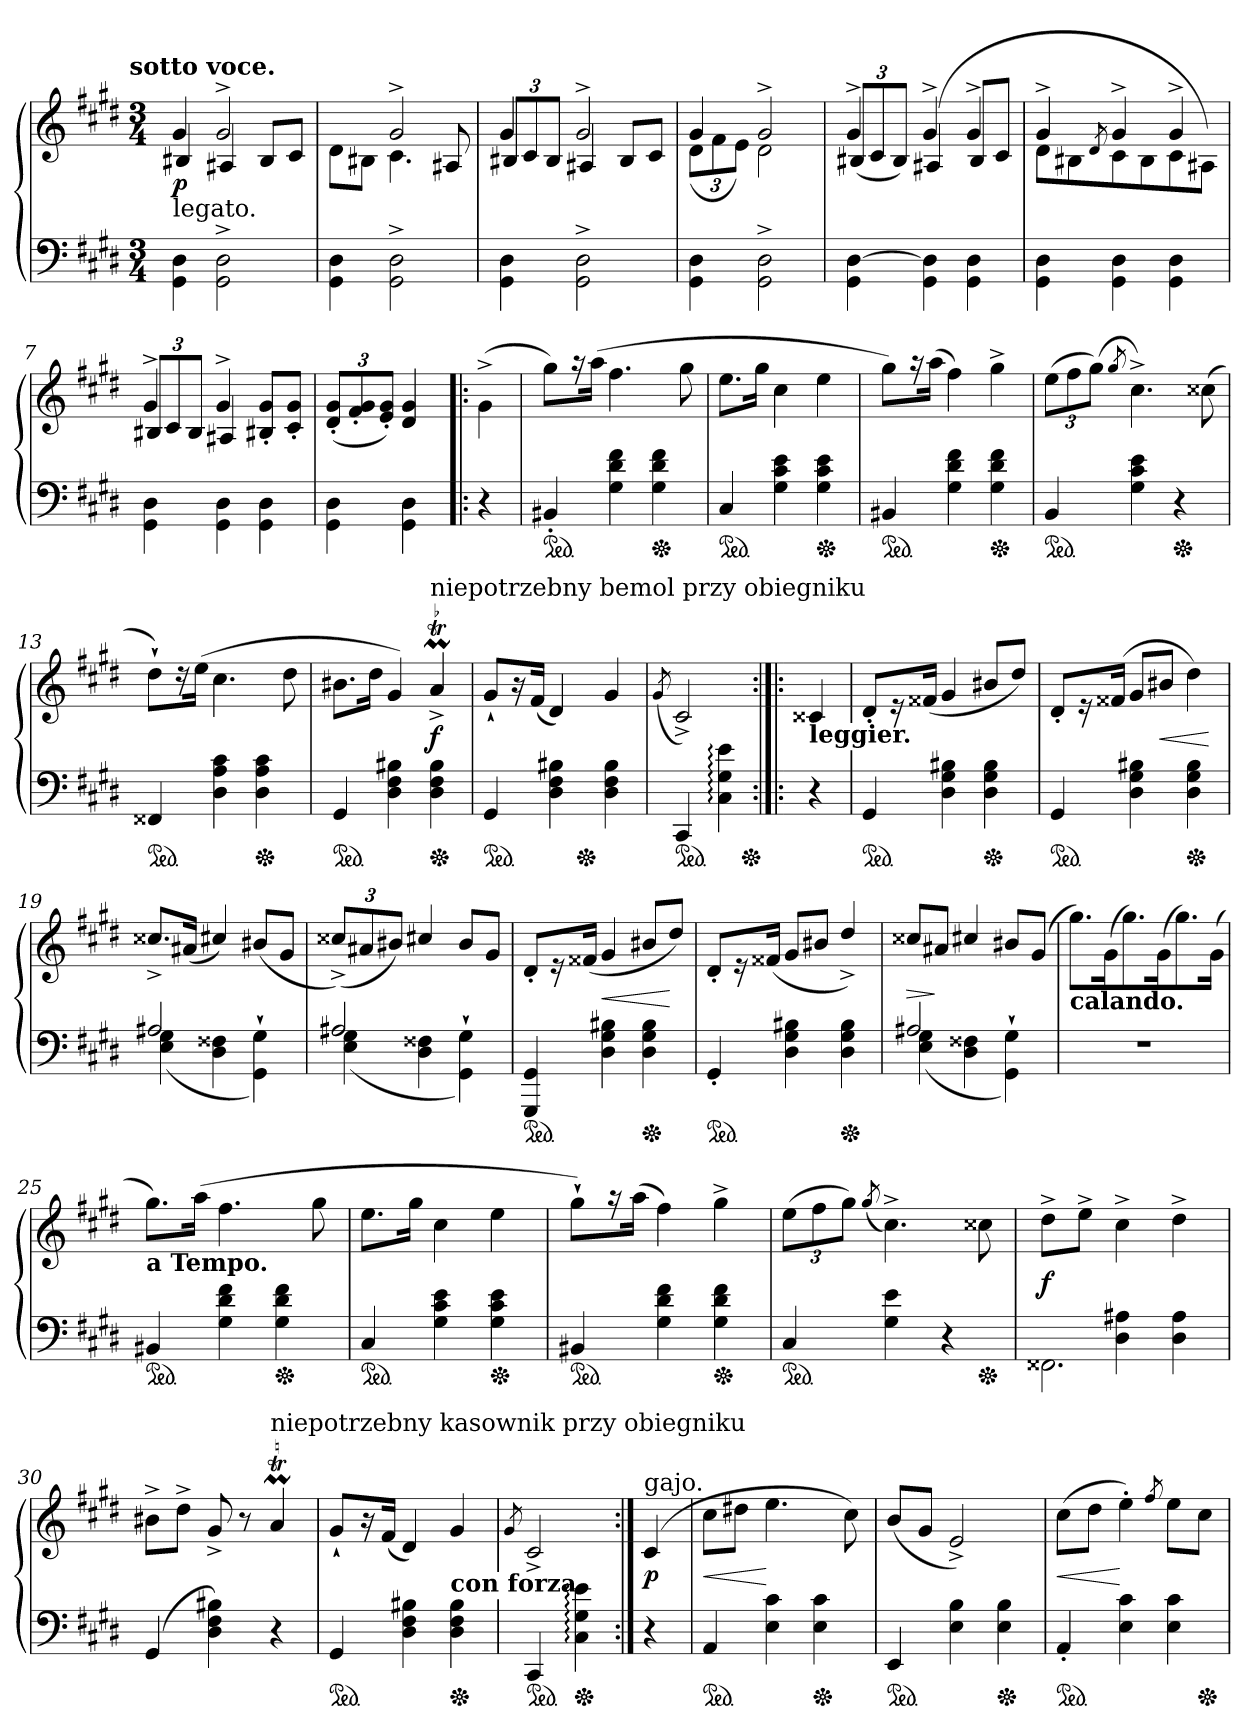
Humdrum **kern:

**kern	**kern	**dynam
*part1	*part1	*part1
*staff2	*staff1	*staff1/2
*clefF4	*clefG2	*
*k[f#c#g#d#]	*k[f#c#g#d#]	*
!!LO:TX:omd:t=sotto voce.
*M3/4	*M3/4	*
=1	=1	=1
*	*^	*
!LO:TX:a:t=legato.	!	!	!
4GG#\ 4D#\	4g#	4B#X/	p
2GG#^<\ 2D#^<\	2g#^	4A#X/	.
.	.	8B#/L	.
.	.	8c#/J	.
=2	=2	=2	=2
4GG#\ 4D#\	4ryy	8d#\L	.
.	.	8B#XJ	.
2GG#^<\ 2D#^<\	2g#^	4.c#	.
.	.	8A#X/	.
=3	=3	=3	=3
4GG#\ 4D#\	4g#	12B#XL	.
.	.	12c#/	.
.	.	12B#/J	.
2GG#^<\ 2D#^<\	2g#^	4A#X/	.
.	.	8B#/L	.
.	.	8c#/J	.
=4	=4	=4	=4
4GG#\ 4D#\	4g#	(12d#L	.
.	.	12f#	.
.	.	12eJ)	.
2GG#^<\ 2D#^<\	2g#^	2d#	.
=5	=5	=5	=5
4GG#\ [4D#\	4g#^	(>12B#XL	.
.	.	12c#/	.
.	.	12B#/J)	.
4GG#\ 4D#]\	4g#^	(4A#X/	.
4GG#\ 4D#\	4g#^	8B#/L	.
.	.	8c#/J	.
=6	=6	=6	=6
4GG#\ 4D#\	4g#^	8d#L	.
.	.	8B#X	.
.	8qd#/	.	.
4GG#\ 4D#\	4g#^	8c#	.
.	.	8B#	.
4GG#\ 4D#\	4g#^	8c#	.
.	.	8A#XJ)	.
=7	=7	=7	=7
4GG#\ 4D#\	4g#^	12B#XL	.
.	.	12c#/	.
.	.	12B#/J	.
4GG#\ 4D#\	4g#^	4A#X/	.
4GG#\ 4D#\	8B#X' 8g#'L	4ryy	.
.	8c#' 8g#'J	.	.
*	*v	*v	*
=8	=8	=8
4GG#\ 4D#\	(<12d#'> 12g#'>L	.
.	12f#'> 12g#'>	.
.	12e'> 12g#'>J)	.
4GG#\ 4D#\	4d# 4g#	.
=!|:	=!|:	=!|:
4r	(>4g#^>\	.
=9	=9	=9
*ped	*	*
4BB#X'	8gg#L)	.
.	16r	.
.	(16aaJk	.
4G# 4d# 4f#	4.ff#	.
*Xped	*	*
4G# 4d# 4f#	.	.
.	8gg#	.
=10	=10	=10
*ped	*	*
4C#	8.eeL	.
.	16gg#Jk	.
4G# 4c# 4e	4cc#	.
*Xped	*	*
4G# 4c# 4e	4ee	.
=11	=11	=11
*ped	*	*
4BB#X	8gg#L)	.
.	16r	.
.	(16aaJk	.
4G# 4d# 4f#	4ff#)	.
*Xped	*	*
4G# 4d# 4f#	4gg#^	.
=12	=12	=12
*ped	*	*
4BB	(12eeL	.
.	12ff#	.
.	(<12gg#J)	.
.	8qgg#/	.
4G# 4c# 4e	4.cc#^)	.
*Xped	*	*
4r	.	.
.	(8cc##X	.
=13	=13	=13
*ped	*	*
4FF##X	8dd#`L)	.
.	16r	.
.	(16eeJk	.
4D# 4A 4c#	4.cc#	.
*Xped	*	*
4D# 4A 4c#	.	.
.	8dd#	.
=14	=14	=14
*ped	*	*
4GG#	8.b#XL	.
.	16dd#Jk	.
4D# 4F# 4B#X	4g#)	.
!	!LO:TX:a:t=niepotrzebny bemol przy obiegniku	!
!	!LO:TR:acc=-	!
*Xped	*	*
4D# 4F# 4B#	4atM^>	f
=15	=15	=15
!	!LO:TX:a:B:t=con forza.	!
*ped	*	*
*	*^	*
4GG#	8g#`L	4.ryy	.
.	16r	.	.
.	(16f#Jk	.	.
4D# 4F# 4B#X	4d#)	.	.
*Xped	*	*	*
.	.	4.ryy	.
4D# 4F# 4B#	4g#	.	.
*	*v	*v	*
=16	=16	=16
.	(<8qg#/	.
*ped	*	*
4CC#	2c#^>)	.
4C#: 4G#: 4e:	.	.
*Xped	*	*
=:|!|:	=:|!|:	=:|!|:
!	!LO:TX:b:B:t=leggier.	!
4r	4c##X	.
=17	=17	=17
*ped	*	*
4GG#	8d#'L	.
.	16r	.
.	(<16f##XJk	.
4D# 4G# 4B#X	4g#	.
*Xped	*	*
4D# 4G# 4B#	8b#X/L	.
.	8dd#J)	.
=18	=18	=18
*ped	*	*
4GG#	8d#'L	.
.	16r	.
.	(<16f##XJk	.
4D# 4G# 4B#X	8g#L	.
.	8b#XJ	<
*Xped	*	*
4D# 4G# 4B#	4dd#)	.
.	.	[
=19	=19	=19
*^	*	*
2A#X	(>4E 4G#	8.cc##X^/L	.
.	.	(<16a#XJk	.
.	4D# 4F##X	4cc#X/)	.
4ryy	4GG#`\ 4G#`\)	(<8b#XL	.
.	.	8g#J	.
=20	=20	=20	=20
2A#X	(>4E 4G#	(12cc##X^>/L)	.
.	.	12a#X	.
.	.	12b#XJ)	.
.	4D# 4F##X	4cc#X/	.
4ryy	4GG#`\ 4G#`\)	8b#L	.
.	.	8g#J	.
*v	*v	*	*
=21	=21	=21
*ped	*	*
4GGG# 4GG#	8d#'L	.
.	16r	.
.	(16f##XJk	.
4D# 4G# 4B#X	4g#	<
*Xped	*	*
4D# 4G# 4B#	8b#X/L	.
.	8dd#J)	[
=22	=22	=22
*ped	*	*
4GG#'	8d#'L	.
.	16r	.
.	(<16f##XJk	.
4D# 4G# 4B#X	8g#L	.
.	8b#XJ	.
*Xped	*	*
4D# 4G# 4B#	4dd#^>/)	.
=23	=23	=23
*^	*	*
2A#X	(>4E 4G#	8cc##X/L	>
.	.	8a#XJ	]
.	4D# 4F##X	4cc#X/	.
4ryy	4GG#`\ 4G#`\)	8b#XL	.
.	.	(>8g#J	.
*v	*v	*	*
=24	=24	=24
!	!LO:TX:b:B:t=calando.	!
2.r	8.gg#L)	.
.	(16g#K	.
.	8.gg#)	.
.	(16g#K	.
.	8.gg#)	.
.	(16g#Jk	.
=25	=25	=25
!	!LO:TX:b:B:t=a Tempo.	!
*ped	*	*
4BB#X	8.gg#L)	.
.	(16aaJk	.
4G# 4d# 4f#	4.ff#	.
*Xped	*	*
4G# 4d# 4f#	.	.
.	8gg#	.
=26	=26	=26
*ped	*	*
4C#	8.eeL	.
.	16gg#Jk	.
4G# 4c# 4e	4cc#	.
*Xped	*	*
4G# 4c# 4e	4ee	.
=27	=27	=27
*ped	*	*
4BB#X	8gg#`L)	.
.	16r	.
.	(16aaJk	.
4G# 4d# 4f#	4ff#)	.
*Xped	*	*
4G# 4d# 4f#	4gg#^	.
=28	=28	=28
*ped	*	*
4C#	(12eeL	.
.	12ff#	.
.	12gg#J)	.
.	(<8qgg#/	.
4G# 4e	4.cc#^)	.
4r	.	.
*Xped	*	*
.	8cc##X	.
=29	=29	=29
*^	*	*
4ryy	2.FF##X	8dd#^L	f
.	.	8ee^J	.
4D#\ 4A#X\	.	4cc#^	.
4D#\ 4A#\	.	4dd#^	.
*v	*v	*	*
=30	=30	=30
(>4GG#	8b#X^L	.
.	8dd#^J	.
4D# 4F# 4B#X)	8g#^	.
.	8r	.
!	!LO:TX:a:t=niepotrzebny kasownik przy obiegniku	!
4r	4aTM	.
=31	=31	=31
*ped	*	*
4GG#	8g#`L	.
.	16r	.
.	(16f#Jk	.
4D# 4F# 4B#X	4d#)	.
!	!LO:TX:b:B:t=con forza.	!
*Xped	*	*
4D# 4F# 4B#	4g#	.
=32	=32	=32
.	8qg#/	.
*ped	*	*
4CC#	2c#^>	.
*Xped	*	*
4C#: 4G#: 4e:	.	.
=:|!	=:|!	=:|!
!	!LO:TX:a:t=gajo.	!
4r	(>4c#	p
=33	=33	=33
*ped	*	*
4AA	8cc#L	<
.	8dd#XJ	.
4E 4c#	4.ee	[
*Xped	*	*
4E 4c#	.	.
.	8cc#)	.
=34	=34	=34
*ped	*	*
4EE	(8bL	.
.	8g#J	.
4E 4B	2e^>)	.
*Xped	*	*
4E 4B	.	.
=35	=35	=35
*ped	*	*
4AA'	(>8cc#L	<
.	8dd#J	.
4E 4c#	4ee')	[
.	8qff#/	.
4E 4c#	8eeL	.
*Xped	*	*
.	8cc#J	.
=	=	=
*-	*-	*-
